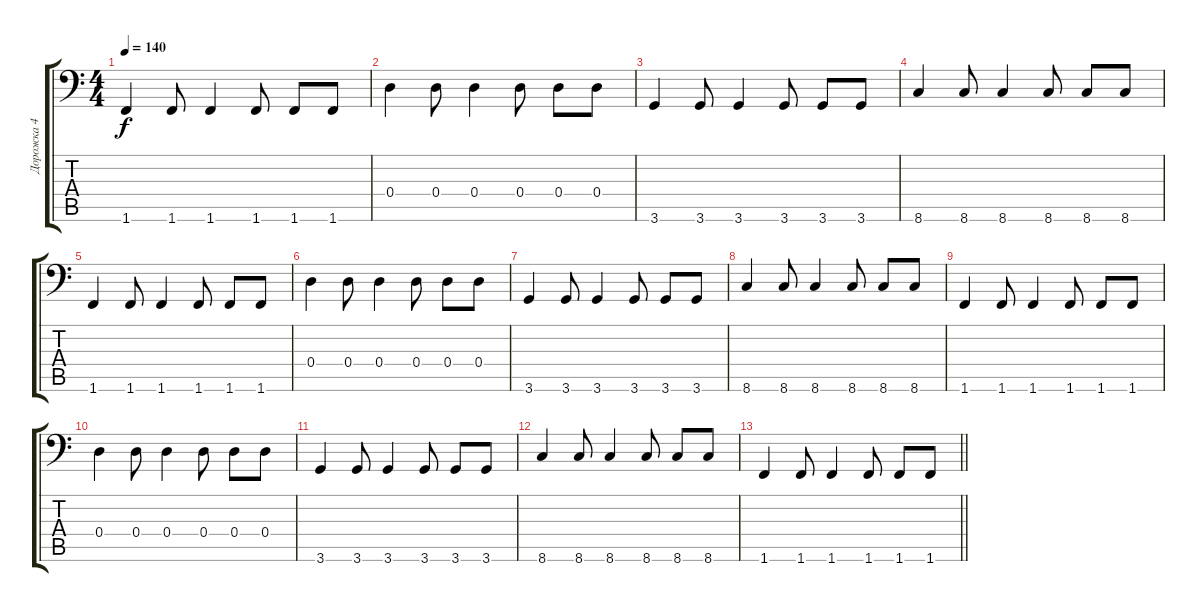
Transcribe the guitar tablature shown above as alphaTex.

\track ("Дорожка 4" "Дорожка 4") {instrument electricbassfinger}
\staff {score tabs}
\tuning (E3 B2 G2 D2 A1 E1) {hide}
\ts (4 4)
\tempo 140
\clef f4
\ks c
1.6.4{dy f} 1.6.8 1.6.4 1.6.8 1.6.8 1.6.8 |
0.4.4 0.4.8 0.4.4 0.4.8 0.4.8 0.4.8 |
3.6.4 3.6.8 3.6.4 3.6.8 3.6.8 3.6.8 |
8.6.4 8.6.8 8.6.4 8.6.8 8.6.8 8.6.8 |
1.6.4 1.6.8 1.6.4 1.6.8 1.6.8 1.6.8 |
0.4.4 0.4.8 0.4.4 0.4.8 0.4.8 0.4.8 |
3.6.4 3.6.8 3.6.4 3.6.8 3.6.8 3.6.8 |
8.6.4 8.6.8 8.6.4 8.6.8 8.6.8 8.6.8 |
1.6.4 1.6.8 1.6.4 1.6.8 1.6.8 1.6.8 |
0.4.4 0.4.8 0.4.4 0.4.8 0.4.8 0.4.8 |
3.6.4 3.6.8 3.6.4 3.6.8 3.6.8 3.6.8 |
8.6.4 8.6.8 8.6.4 8.6.8 8.6.8 8.6.8 |
\barLineRight lightlight
1.6.4 1.6.8 1.6.4 1.6.8 1.6.8 1.6.8
